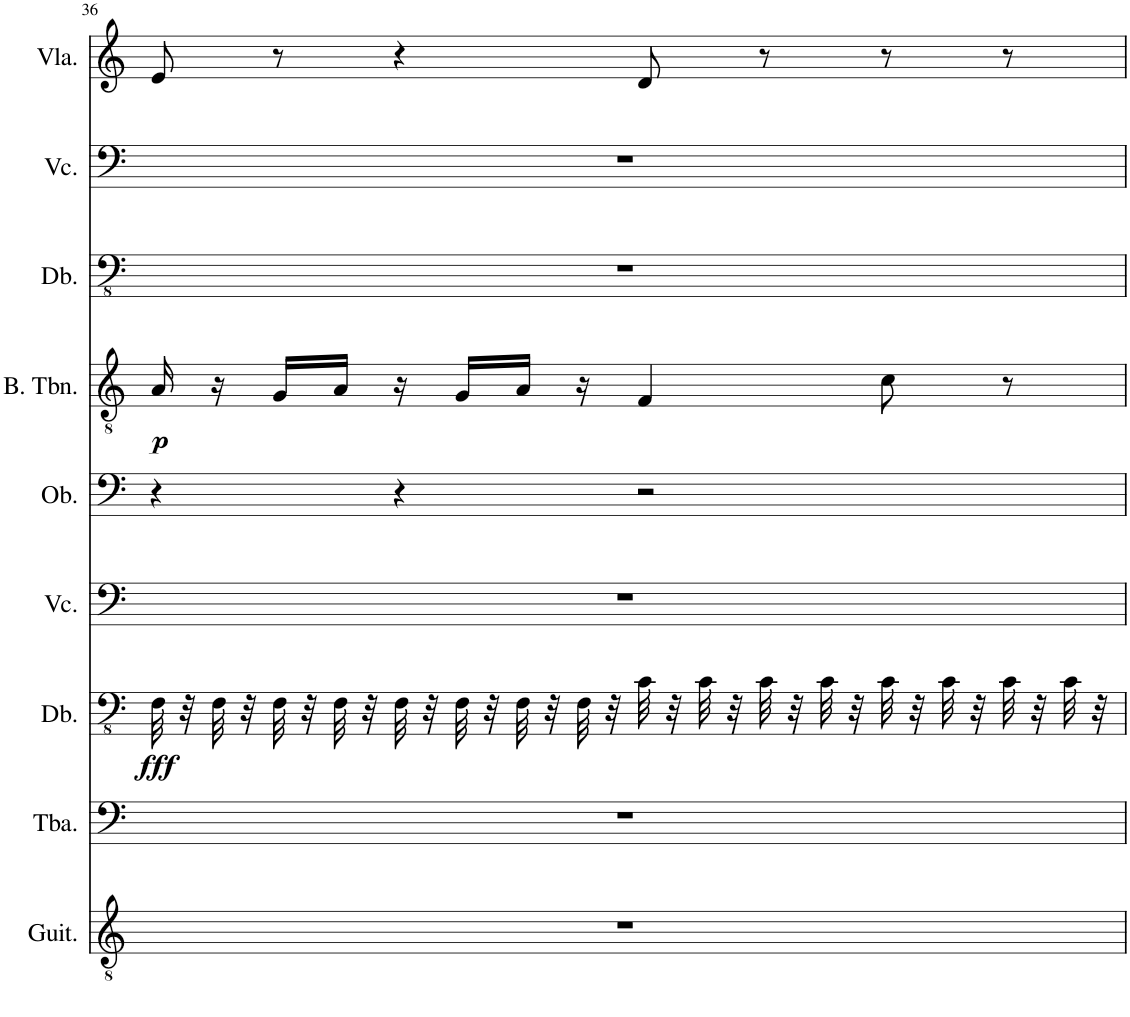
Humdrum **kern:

**kern	**kern	**kern	**dynam	**kern	**kern	**kern	**dynam	**kern	**kern	**kern
*part9	*part8	*part7	*part7	*part6	*part5	*part4	*part4	*part3	*part2	*part1
*staff9	*staff8	*staff7	*staff7	*staff6	*staff5	*staff4	*staff4	*staff3	*staff2	*staff1
*I"Classical Guitar	*I"Tuba	*I"Double Bass	*	*I"Violoncello	*I"Oboe	*I"Bass Trombone	*	*I"Double Bass	*I"Violoncello	*I"Viola
*I'Guit.	*I'Tba.	*I'Db.	*	*I'Vc.	*I'Ob.	*I'B. Tbn.	*	*I'Db.	*I'Vc.	*I'Vla.
!!LO:PB:g=z
*clefGv2	*clefF4	*clefFv4	*	*clefF4	*clefF4	*clefGv2	*	*clefFv4	*clefF4	*clefG2
*	*	*Trd7c12	*	*	*Trd-14c-24	*	*	*Trd7c12	*	*
*k[]	*k[]	*k[]	*	*k[]	*k[]	*k[]	*	*k[]	*k[]	*k[]
*M4/4	*M4/4	*M4/4	*	*M4/4	*M4/4	*M4/4	*	*M4/4	*M4/4	*M4/4
=36	=36	=36	=36	=36	=36	=36	=36	=36	=36	=36
!	!	!	!LO:DY:b	!	!	!	!LO:DY:b	!	!	!
1r	1r	32FF\	fff	1r	4r	16A/	p	1r	1r	8e/
.	.	32r	.	.	.	.	.	.	.	.
.	.	32FF\	.	.	.	16r	.	.	.	.
.	.	32r	.	.	.	.	.	.	.	.
.	.	32FF\	.	.	.	16G/LL	.	.	.	8r
.	.	32r	.	.	.	.	.	.	.	.
.	.	32FF\	.	.	.	16A/JJ	.	.	.	.
.	.	32r	.	.	.	.	.	.	.	.
.	.	32FF\	.	.	4r	16r	.	.	.	4r
.	.	32r	.	.	.	.	.	.	.	.
.	.	32FF\	.	.	.	16G/LL	.	.	.	.
.	.	32r	.	.	.	.	.	.	.	.
.	.	32FF\	.	.	.	16A/JJ	.	.	.	.
.	.	32r	.	.	.	.	.	.	.	.
.	.	32FF\	.	.	.	16r	.	.	.	.
.	.	32r	.	.	.	.	.	.	.	.
.	.	32C\	.	.	2r	4F/	.	.	.	8d/
.	.	32r	.	.	.	.	.	.	.	.
.	.	32C\	.	.	.	.	.	.	.	.
.	.	32r	.	.	.	.	.	.	.	.
.	.	32C\	.	.	.	.	.	.	.	8r
.	.	32r	.	.	.	.	.	.	.	.
.	.	32C\	.	.	.	.	.	.	.	.
.	.	32r	.	.	.	.	.	.	.	.
.	.	32C\	.	.	.	8c\	.	.	.	8r
.	.	32r	.	.	.	.	.	.	.	.
.	.	32C\	.	.	.	.	.	.	.	.
.	.	32r	.	.	.	.	.	.	.	.
.	.	32C\	.	.	.	8r	.	.	.	8r
.	.	32r	.	.	.	.	.	.	.	.
.	.	32C\	.	.	.	.	.	.	.	.
.	.	32r	.	.	.	.	.	.	.	.
=	=	=	=	=	=	=	=	=	=	=
*-	*-	*-	*-	*-	*-	*-	*-	*-	*-	*-
